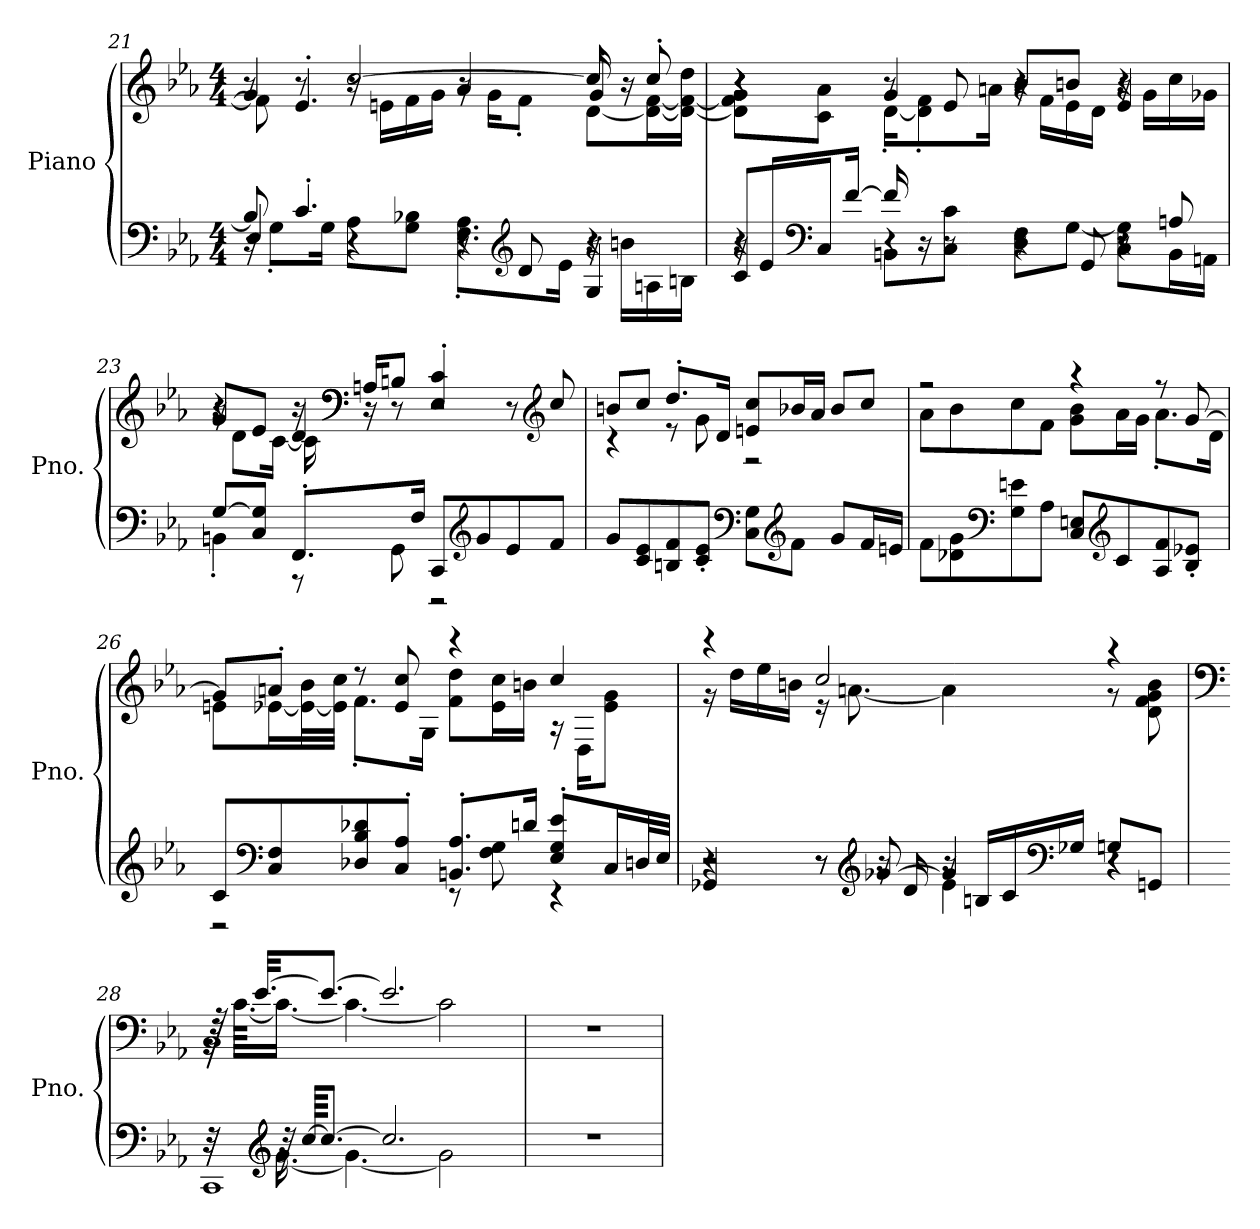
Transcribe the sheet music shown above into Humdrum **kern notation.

**kern	**kern
*part1	*part1
*staff2	*staff1
*I"Piano	*
*I'Pno.	*
!!LO:LB:g=z
*clefF4	*clefG2
*k[b-e-a-]	*k[b-e-a-]
*M4/4	*M4/4
=21	=21
*^	*^
*	*^	*	*^
8B/]	16r	4E-/	4g/]	8f\]	8r
.	8G'\L	.	.	.	.
4.c'/	.	.	.	8r	4.e-'/
.	16G\Jk	.	.	.	.
.	8A-\L	4r	[2cc/	16r	.
.	.	.	.	16en\LL	.
.	8G\ 8B-X\J	.	.	16f\	.
.	.	.	.	16g\JJ	.
8r	8.F\' 8.A-\'L	4r	.	16r	4a-/
.	.	.	.	16g\KL	.
*clefG2	*	*	*	*	*
8d/	.	.	.	8f'\J	.
.	16e-\Jk	.	.	.	.
4r	16r	4G'/	16cc/]	[8d\L	4g'/
.	16bn\LL	.	16r	.	.
.	16An\	.	8cc'/	16d\_ [16f\L	.
.	16Bn\JJ	.	.	16d\_ 16f\_ 16dd\JJ	.
=22	=22	=22	=22	=22	=22
16r	4r	8c/L	4r	8d\] 8f\] 8g\L	4r
8e-/L	.	.	.	.	.
*clefF4	*	*	*	*	*
.	.	8C/J	.	8c\ 8a-\J	.
[16f/Jk	.	.	.	.	.
16f/]	8BBn\L	4r	4g/	[16d'\KL	8r
16r	.	.	.	8d\]' 8f\'	.
8r	8C\ 8c\J	.	.	.	8e-/
.	.	.	.	16an\Jk	.
4r	8D\ 8F\L	8r	8b-/L	16r	4r
.	.	.	.	16f\LL	.
.	[8G\J	8GG/	8bn/J	16e-\	.
.	.	.	.	16d\JJ	.
8r	8C\ 8G\]L	4r	4r	16r	4e-/
.	.	.	.	16g\LL	.
8An/	16BB\L	.	.	16cc\	.
.	16AAn\JJ	.	.	16g-X\JJ	.
*	*v	*v	*	*	*
!!LO:LB:g=z	!!	!!
=23	=23	=23	=23	=23
[8G/L	4BBn'\	8g/L	16r	4r
.	.	.	8d\L	.
8C/ 8G/]J	.	8e-/J	.	.
.	.	.	[16c\Jk	.
8.FF'/L	8r	4d/	16c\]	16r
*	*	*clefF4	*	*
.	.	.	16r	16An/KL
.	8GG\	.	8r	8Bn/J
16F/Jk	.	.	.	.
8CC/L	2r	2r	2r	4E-/' 4c/'
*clefG2	*	*	*	*
8g/	.	.	.	.
8e-/	.	.	.	8r
*	*	*clefG2	*	*
8f/J	.	.	.	8cc/
*v	*v	*	*	*
*	*	*v	*v
=24	=24	=24
8g/L	8bn/L	4r
8c/ 8e-/	8cc/J	.
8Bn/ 8f/	8.dd'/L	8r
8c/' 8e-/'J	.	8g\
.	16d/Jk	.
*clefF4	*	*
8C\ 8G\L	8en/ 8cc/L	2r
*clefG2	*	*
8f\J	16b-X/L	.
.	16a-/JJ	.
8g/L	8b-/L	.
16f/L	8cc/J	.
16en/JJ	.	.
!!LO:PB:g=z	!!
=25	=25	=25
8f\L	2r	8a-\L
8d-X\ 8g\	.	8b-\
*clefF4	*	*
8G\ 8en\	.	8cc\
8A-\J	.	8f\J
8C/ 8En/L	4r	8g\ 8b-\L
*clefG2	*	*
8c/	.	16a-\L
.	.	16g\JJ
8A-/ 8f/	8r	8.a-'\L
8B-/' 8e-X/'J	[8g/	.
.	.	16d\Jk
=26	=26	=26
*^	*	*
8c/L	2r	8g/L]	8en\L
*clefF4	*	*	*
8C/ 8F/	.	8an'/J	[16e-X\L
.	.	.	32e-\_ 32b-\L
.	.	.	32e-\] 32cc\JJJ
8D-X/ 8B-/ 8d-X/	.	8r	8.f'\L
8C/' 8A-/'J	.	8e-/ 8cc/	.
.	.	.	16G\Jk
8.BBn/' 8.A-/'L	8r	4r	8f\ 8dd\L
.	8F\ 8G\	.	16e-\ 16cc\L
16dn/Jk	.	.	16bn\JJ
8E-/' 8G/' 8e-/'L	4r	4cc/	16r
.	.	.	16D\KL
16C/L	.	.	8e-\ 8g\J
32Dn/L	.	.	.
32E-/JJJ	.	.	.
!!LO:LB:g=z	!!
=27	=27	=27	=27
*	*^	*	*
4r	2r	4GG-X/	4r	16r
.	.	.	.	16dd\LL
.	.	.	.	16ee-\
.	.	.	.	16bn\JJ
8r	.	8r	2cc/	16r
.	.	.	.	[8.an\
*clefG2	*	*	*	*
[8g-X/	.	16r	.	.
.	.	16d/	.	.
4g-/]	4e-\	16r	.	4a\]
.	.	16Bn/LL	.	.
.	.	16c/	.	.
*clefF4	*	*	*	*
.	.	16G-X/JJ	.	.
4r	4r	8Gn/L	4r	8r
.	.	8GGn/J	.	8d\ 8f\ 8g\ 8b\
*	*	*	*v	*v
=28	=28	=28	=28
*	*	*	*clefF4
*	*	*	*MM49
*	*	*	*^
*	*	*	*	*^
32r	32r	1CC	64r	128r	1C
.	.	.	.	[64.c\KKLL	.
.	.	.	[32.e-/KKL	.	.
*clefG2	*	*	*	*	*
64r	[16.g\	.	.	16.c\JJ_	.
[64cc/KKKL	.	.	.	.	.
8.cc/J_	.	.	8.e-/J_	.	.
.	4.g\_	.	.	4.c\_	.
2.cc/]	.	.	2.e-/]	.	.
.	2g\]	.	.	2c\]	.
*v	*v	*v	*	*	*
*	*v	*v	*v
=29	=29
*	*MM69
1r	1r
=	=
*-	*-
